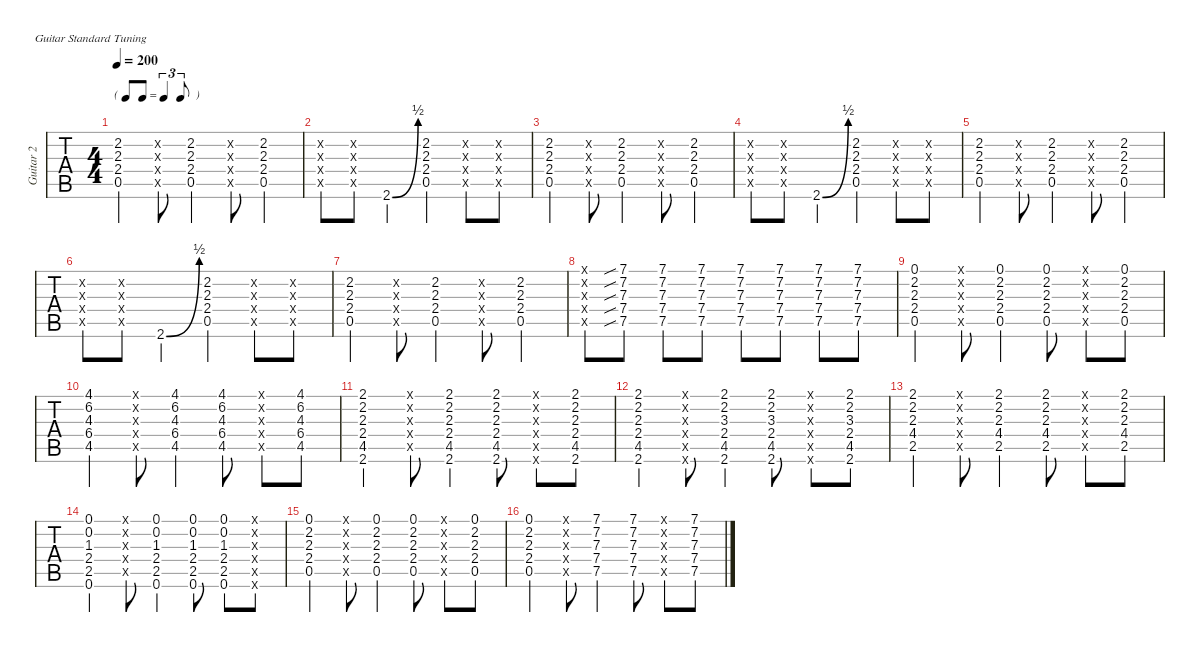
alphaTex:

\defaultSystemsLayout 4
\hideDynamics
\bracketExtendMode nobrackets
\otherSystemsTrackNameOrientation horizontal
\track ("Guitar 2" "Guitar 2") {instrument acousticguitarsteel}
\staff {tabs}
\tuning (E4 B3 G3 D3 A2 E2)
\displaytranspose 0
\ts (4 4)
\tf triplet8th
\tempo 200
\clef g2
\ks c
(0.5 2.4 2.3 2.2{acc #}).4{dy mf instrument acousticguitarsteel} (0.5{x} 2.4{x} 2.3{x} 2.2{x acc #}).8 (0.5 2.4 2.3 2.2{acc #}).4 (0.5{x} 2.4{x} 2.3{x} 2.2{x acc #}).8 (0.5 2.4 2.3 2.2{acc #}).4 |
(0.5{x} 2.4{x} 2.3{x} 2.2{x acc #}).8 (0.5{x} 2.4{x} 2.3{x} 2.2{x acc #}).8 2.6{be (bend 0 0 15 2) acc #}.4{beam Up} (0.5 2.4 2.3 2.2{acc #}).4 (0.5{x} 2.4{x} 2.3{x} 2.2{x acc #}).8 (0.5{x} 2.4{x} 2.3{x} 2.2{x acc #}).8 |
(0.5 2.4 2.3 2.2{acc #}).4 (0.5{x} 2.4{x} 2.3{x} 2.2{x acc #}).8 (0.5 2.4 2.3 2.2{acc #}).4 (0.5{x} 2.4{x} 2.3{x} 2.2{x acc #}).8 (0.5 2.4 2.3 2.2{acc #}).4 |
(0.5{x} 2.4{x} 2.3{x} 2.2{x acc #}).8 (0.5{x} 2.4{x} 2.3{x} 2.2{x acc #}).8 2.6{be (bend 0 0 15 2) acc #}.4{beam Up} (0.5 2.4 2.3 2.2{acc #}).4 (0.5{x} 2.4{x} 2.3{x} 2.2{x acc #}).8 (0.5{x} 2.4{x} 2.3{x} 2.2{x acc #}).8 |
(0.5 2.4 2.3 2.2{acc #}).4 (0.5{x} 2.4{x} 2.3{x} 2.2{x acc #}).8 (0.5 2.4 2.3 2.2{acc #}).4 (0.5{x} 2.4{x} 2.3{x} 2.2{x acc #}).8 (0.5 2.4 2.3 2.2{acc #}).4 |
(0.5{x} 2.4{x} 2.3{x} 2.2{x acc #}).8 (0.5{x} 2.4{x} 2.3{x} 2.2{x acc #}).8 2.6{be (bend 0 0 15 2) acc #}.4{beam Up} (0.5 2.4 2.3 2.2{acc #}).4 (0.5{x} 2.4{x} 2.3{x} 2.2{x acc #}).8 (0.5{x} 2.4{x} 2.3{x} 2.2{x acc #}).8 |
(0.5 2.4 2.3 2.2{acc #}).4 (0.5{x} 2.4{x} 2.3{x} 2.2{x acc #}).8 (0.5 2.4 2.3 2.2{acc #}).4 (0.5{x} 2.4{x} 2.3{x} 2.2{x acc #}).8 (0.5 2.4 2.3 2.2{acc #}).4 |
(0.5{x} 2.4{x} 2.3{x} 2.2{x acc #} 0.1{x}).8 (7.5{sib} 7.4{sib} 7.3{sib} 7.2{sib acc #} 7.1{sib}).8 (7.5 7.4 7.3 7.2{acc #} 7.1).8 (7.5 7.4 7.3 7.2{acc #} 7.1).8 (7.5 7.4 7.3 7.2{acc #} 7.1).8 (7.5 7.4 7.3 7.2{acc #} 7.1).8 (7.5 7.4 7.3 7.2{acc #} 7.1).8 (7.5 7.4 7.3 7.2{acc #} 7.1).8 |
(0.5 2.4 2.3 2.2{acc #} 0.1).4 (0.5{x} 2.4{x} 2.3{x} 2.2{x acc #} 0.1{x}).8 (0.5 2.4 2.3 2.2{acc #} 0.1).4 (0.5 2.4 2.3 2.2{acc #} 0.1).8 (0.5{x} 2.4{x} 2.3{x} 2.2{x acc #} 0.1{x}).8 (0.5 2.4 2.3 2.2{acc #} 0.1).8 |
(4.5{acc #} 6.4{acc #} 4.3 6.2 4.1{acc #}).4 (0.5{x} 2.4{x} 2.3{x} 2.2{x acc #} 0.1{x}).8 (4.5{acc #} 6.4{acc #} 4.3 6.2 4.1{acc #}).4 (4.5{acc #} 6.4{acc #} 4.3 6.2 4.1{acc #}).8 (0.5{x} 2.4{x} 2.3{x} 2.2{x acc #} 0.1{x}).8 (4.5{acc #} 6.4{acc #} 4.3 6.2 4.1{acc #}).8 |
(2.6{acc #} 4.5{acc #} 2.4 2.3 2.2{acc #} 2.1{acc #}).4 (0.5{x} 2.4{x} 2.3{x} 2.2{x acc #} 0.1{x}).8 (2.6{acc #} 4.5{acc #} 2.4 2.3 2.2{acc #} 2.1{acc #}).4 (2.6{acc #} 4.5{acc #} 2.4 2.3 2.2{acc #} 2.1{acc #}).8 (0.5{x} 2.4{x} 2.3{x} 2.2{x acc #} 0.1{x} 0.6{x}).8 (2.6{acc #} 4.5{acc #} 2.4 2.3 2.2{acc #} 2.1{acc #}).8 |
(2.6{acc #} 4.5{acc #} 2.4 2.3 2.2{acc #} 2.1{acc #}).4 (0.5{x} 2.4{x} 2.3{x} 2.2{x acc #} 0.1{x} 0.6{x}).8 (2.6{acc #} 4.5{acc #} 2.4 3.3{acc b} 2.2{acc #} 2.1{acc #}).4 (2.6{acc #} 4.5{acc #} 2.4 3.3{acc b} 2.2{acc #} 2.1{acc #}).8 (0.5{x} 2.4{x} 2.3{x} 2.2{x acc #} 0.1{x} 0.6{x}).8 (2.6{acc #} 4.5{acc #} 2.4 3.3{acc b} 2.2{acc #} 2.1{acc #}).8 |
(2.5 4.4{acc #} 2.3 2.2{acc #} 2.1{acc #}).4 (0.5{x} 2.4{x} 2.3{x} 2.2{x acc #} 0.1{x}).8 (2.5 4.4{acc #} 2.3 2.2{acc #} 2.1{acc #}).4 (2.5 4.4{acc #} 2.3 2.2{acc #} 2.1{acc #}).8 (0.5{x} 2.4{x} 2.3{x} 2.2{x acc #} 0.1{x}).8 (2.5 4.4{acc #} 2.3 2.2{acc #} 2.1{acc #}).8 |
(0.6 2.5 2.4 1.3{acc #} 0.2 0.1).4 (0.5{x} 2.4{x} 2.3{x} 2.2{x acc #} 0.1{x}).8 (0.6 2.5 2.4 1.3{acc #} 0.2 0.1).4 (0.6 2.5 2.4 1.3{acc #} 0.2 0.1).8 (0.6 2.5 2.4 1.3{acc #} 0.2 0.1).8 (0.5{x} 2.4{x} 2.3{x} 2.2{x acc #} 0.1{x} 0.6{x}).8 |
(0.5 2.4 2.3 2.2{acc #} 0.1).4 (0.5{x} 2.4{x} 2.3{x} 2.2{x acc #} 0.1{x}).8 (0.5 2.4 2.3 2.2{acc #} 0.1).4 (0.5 2.4 2.3 2.2{acc #} 0.1).8 (0.5{x} 2.4{x} 2.3{x} 2.2{x acc #} 0.1{x}).8 (0.5 2.4 2.3 2.2{acc #} 0.1).8 |
(0.5 2.4 2.3 2.2{acc #} 0.1).4 (0.5{x} 2.4{x} 2.3{x} 2.2{x acc #} 0.1{x}).8 (7.5 7.4 7.3 7.2{acc #} 7.1).4 (7.5 7.4 7.3 7.2{acc #} 7.1).8 (7.5{x} 7.4{x} 7.3{x} 7.2{x acc #} 7.1{x}).8 (7.5 7.4 7.3 7.2{acc #} 7.1).8
